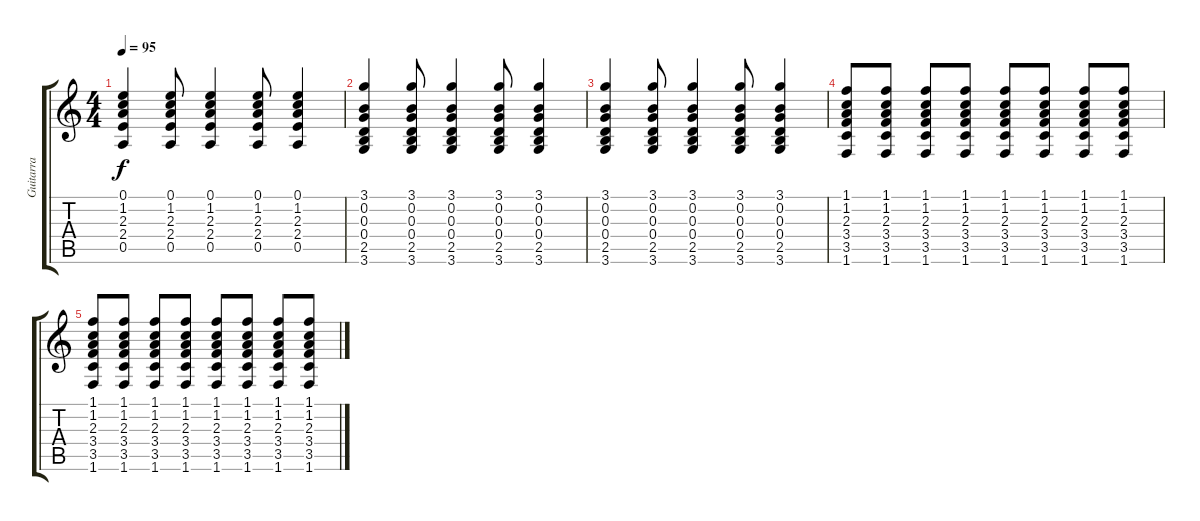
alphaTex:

\track ("Guitarra" "Guitarra") {instrument electricguitarclean}
\staff {score tabs}
\tuning (E4 B3 G3 D3 A2 E2) {hide}
\ts (4 4)
\tempo 95
\clef g2
\ks c
(0.1 1.2 2.3 2.4 0.5).4{dy f} (0.1 1.2 2.3 2.4 0.5).8 (0.1 1.2 2.3 2.4 0.5).4 (0.1 1.2 2.3 2.4 0.5).8 (0.1 1.2 2.3 2.4 0.5).4 |
(3.1 0.2 0.3 0.4 2.5 3.6).4 (3.1 0.2 0.3 0.4 2.5 3.6).8 (3.1 0.2 0.3 0.4 2.5 3.6).4 (3.1 0.2 0.3 0.4 2.5 3.6).8 (3.1 0.2 0.3 0.4 2.5 3.6).4 |
(3.1 0.2 0.3 0.4 2.5 3.6).4 (3.1 0.2 0.3 0.4 2.5 3.6).8 (3.1 0.2 0.3 0.4 2.5 3.6).4 (3.1 0.2 0.3 0.4 2.5 3.6).8 (3.1 0.2 0.3 0.4 2.5 3.6).4 |
(1.1 1.2 2.3 3.4 3.5 1.6).8 (1.1 1.2 2.3 3.4 3.5 1.6).8 (1.1 1.2 2.3 3.4 3.5 1.6).8 (1.1 1.2 2.3 3.4 3.5 1.6).8 (1.1 1.2 2.3 3.4 3.5 1.6).8 (1.1 1.2 2.3 3.4 3.5 1.6).8 (1.1 1.2 2.3 3.4 3.5 1.6).8 (1.1 1.2 2.3 3.4 3.5 1.6).8 |
(1.1 1.2 2.3 3.4 3.5 1.6).8 (1.1 1.2 2.3 3.4 3.5 1.6).8 (1.1 1.2 2.3 3.4 3.5 1.6).8 (1.1 1.2 2.3 3.4 3.5 1.6).8 (1.1 1.2 2.3 3.4 3.5 1.6).8 (1.1 1.2 2.3 3.4 3.5 1.6).8 (1.1 1.2 2.3 3.4 3.5 1.6).8 (1.1 1.2 2.3 3.4 3.5 1.6).8
